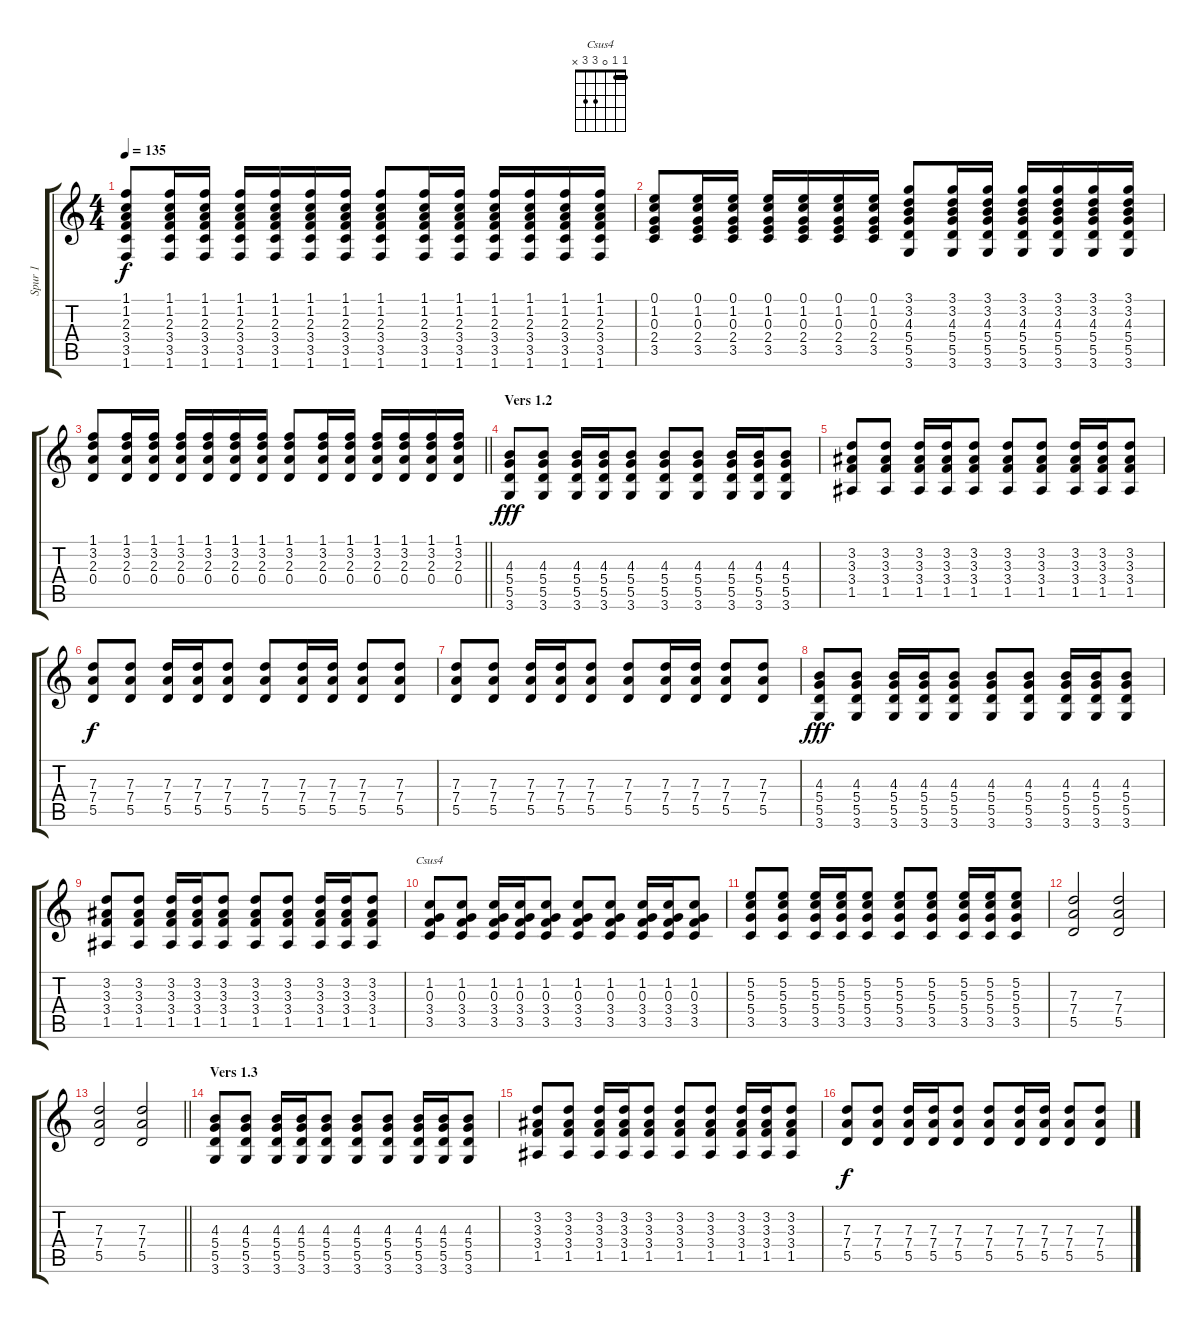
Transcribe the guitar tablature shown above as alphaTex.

\track ("Spur 1" "Spur 1") {instrument overdrivenguitar}
\staff {score tabs}
\tuning (E4 B3 G3 D3 A2 E2) {hide}
\chord ("Csus4" 1 1 0 3 3 x) {barre 1}
\ts (4 4)
\tempo 135
\clef g2
\ks c
(1.1 1.2 2.3 3.4 3.5 1.6).8{dy f} (1.1 1.2 2.3 3.4 3.5 1.6).16 (1.1 1.2 2.3 3.4 3.5 1.6).16 (1.1 1.2 2.3 3.4 3.5 1.6).16 (1.1 1.2 2.3 3.4 3.5 1.6).16 (1.1 1.2 2.3 3.4 3.5 1.6).16 (1.1 1.2 2.3 3.4 3.5 1.6).16 (1.1 1.2 2.3 3.4 3.5 1.6).8 (1.1 1.2 2.3 3.4 3.5 1.6).16 (1.1 1.2 2.3 3.4 3.5 1.6).16 (1.1 1.2 2.3 3.4 3.5 1.6).16 (1.1 1.2 2.3 3.4 3.5 1.6).16 (1.1 1.2 2.3 3.4 3.5 1.6).16 (1.1 1.2 2.3 3.4 3.5 1.6).16 |
(0.1 1.2 0.3 2.4 3.5).8 (0.1 1.2 0.3 2.4 3.5).16 (0.1 1.2 0.3 2.4 3.5).16 (0.1 1.2 0.3 2.4 3.5).16 (0.1 1.2 0.3 2.4 3.5).16 (0.1 1.2 0.3 2.4 3.5).16 (0.1 1.2 0.3 2.4 3.5).16 (3.1 3.2 4.3 5.4 5.5 3.6).8 (3.1 3.2 4.3 5.4 5.5 3.6).16 (3.1 3.2 4.3 5.4 5.5 3.6).16 (3.1 3.2 4.3 5.4 5.5 3.6).16 (3.1 3.2 4.3 5.4 5.5 3.6).16 (3.1 3.2 4.3 5.4 5.5 3.6).16 (3.1 3.2 4.3 5.4 5.5 3.6).16 |
\barLineRight lightlight
(1.1 3.2 2.3 0.4).8 (1.1 3.2 2.3 0.4).16 (1.1 3.2 2.3 0.4).16 (1.1 3.2 2.3 0.4).16 (1.1 3.2 2.3 0.4).16 (1.1 3.2 2.3 0.4).16 (1.1 3.2 2.3 0.4).16 (1.1 3.2 2.3 0.4).8 (1.1 3.2 2.3 0.4).16 (1.1 3.2 2.3 0.4).16 (1.1 3.2 2.3 0.4).16 (1.1 3.2 2.3 0.4).16 (1.1 3.2 2.3 0.4).16 (1.1 3.2 2.3 0.4).16 |
\section ("" "Vers 1.2")
(4.3 5.4 5.5 3.6).8{dy fff volume 16 instrument overdrivenguitar} (4.3 5.4 5.5 3.6).8 (4.3 5.4 5.5 3.6).16 (4.3 5.4 5.5 3.6).16 (4.3 5.4 5.5 3.6).8 (4.3 5.4 5.5 3.6).8 (4.3 5.4 5.5 3.6).8 (4.3 5.4 5.5 3.6).16 (4.3 5.4 5.5 3.6).16 (4.3 5.4 5.5 3.6).8 |
(3.2 3.3 3.4 1.5).8 (3.2 3.3 3.4 1.5).8 (3.2 3.3 3.4 1.5).16 (3.2 3.3 3.4 1.5).16 (3.2 3.3 3.4 1.5).8 (3.2 3.3 3.4 1.5).8 (3.2 3.3 3.4 1.5).8 (3.2 3.3 3.4 1.5).16 (3.2 3.3 3.4 1.5).16 (3.2 3.3 3.4 1.5).8 |
(7.3 7.4 5.5).8{dy f} (7.3 7.4 5.5).8 (7.3 7.4 5.5).16 (7.3 7.4 5.5).16 (7.3 7.4 5.5).8 (7.3 7.4 5.5).8 (7.3 7.4 5.5).16 (7.3 7.4 5.5).16 (7.3 7.4 5.5).8 (7.3 7.4 5.5).8 |
(7.3 7.4 5.5).8 (7.3 7.4 5.5).8 (7.3 7.4 5.5).16 (7.3 7.4 5.5).16 (7.3 7.4 5.5).8 (7.3 7.4 5.5).8 (7.3 7.4 5.5).16 (7.3 7.4 5.5).16 (7.3 7.4 5.5).8 (7.3 7.4 5.5).8 |
(4.3 5.4 5.5 3.6).8{dy fff volume 16 instrument overdrivenguitar} (4.3 5.4 5.5 3.6).8 (4.3 5.4 5.5 3.6).16 (4.3 5.4 5.5 3.6).16 (4.3 5.4 5.5 3.6).8 (4.3 5.4 5.5 3.6).8 (4.3 5.4 5.5 3.6).8 (4.3 5.4 5.5 3.6).16 (4.3 5.4 5.5 3.6).16 (4.3 5.4 5.5 3.6).8 |
(3.2 3.3 3.4 1.5).8 (3.2 3.3 3.4 1.5).8 (3.2 3.3 3.4 1.5).16 (3.2 3.3 3.4 1.5).16 (3.2 3.3 3.4 1.5).8 (3.2 3.3 3.4 1.5).8 (3.2 3.3 3.4 1.5).8 (3.2 3.3 3.4 1.5).16 (3.2 3.3 3.4 1.5).16 (3.2 3.3 3.4 1.5).8 |
(1.2 0.3 3.4 3.5).8{ch "Csus4"} (1.2 0.3 3.4 3.5).8 (1.2 0.3 3.4 3.5).16 (1.2 0.3 3.4 3.5).16 (1.2 0.3 3.4 3.5).8 (1.2 0.3 3.4 3.5).8 (1.2 0.3 3.4 3.5).8 (1.2 0.3 3.4 3.5).16 (1.2 0.3 3.4 3.5).16 (1.2 0.3 3.4 3.5).8 |
(5.2 5.3 5.4 3.5).8 (5.2 5.3 5.4 3.5).8 (5.2 5.3 5.4 3.5).16 (5.2 5.3 5.4 3.5).16 (5.2 5.3 5.4 3.5).8 (5.2 5.3 5.4 3.5).8 (5.2 5.3 5.4 3.5).8 (5.2 5.3 5.4 3.5).16 (5.2 5.3 5.4 3.5).16 (5.2 5.3 5.4 3.5).8 |
(7.3 7.4 5.5).2 (7.3 7.4 5.5).2 |
\barLineRight lightlight
(7.3 7.4 5.5).2 (7.3 7.4 5.5).2 |
\section ("" "Vers 1.3")
(4.3 5.4 5.5 3.6).8{volume 16 instrument overdrivenguitar} (4.3 5.4 5.5 3.6).8 (4.3 5.4 5.5 3.6).16 (4.3 5.4 5.5 3.6).16 (4.3 5.4 5.5 3.6).8 (4.3 5.4 5.5 3.6).8 (4.3 5.4 5.5 3.6).8 (4.3 5.4 5.5 3.6).16 (4.3 5.4 5.5 3.6).16 (4.3 5.4 5.5 3.6).8 |
(3.2 3.3 3.4 1.5).8 (3.2 3.3 3.4 1.5).8 (3.2 3.3 3.4 1.5).16 (3.2 3.3 3.4 1.5).16 (3.2 3.3 3.4 1.5).8 (3.2 3.3 3.4 1.5).8 (3.2 3.3 3.4 1.5).8 (3.2 3.3 3.4 1.5).16 (3.2 3.3 3.4 1.5).16 (3.2 3.3 3.4 1.5).8 |
(7.3 7.4 5.5).8{dy f} (7.3 7.4 5.5).8 (7.3 7.4 5.5).16 (7.3 7.4 5.5).16 (7.3 7.4 5.5).8 (7.3 7.4 5.5).8 (7.3 7.4 5.5).16 (7.3 7.4 5.5).16 (7.3 7.4 5.5).8 (7.3 7.4 5.5).8
